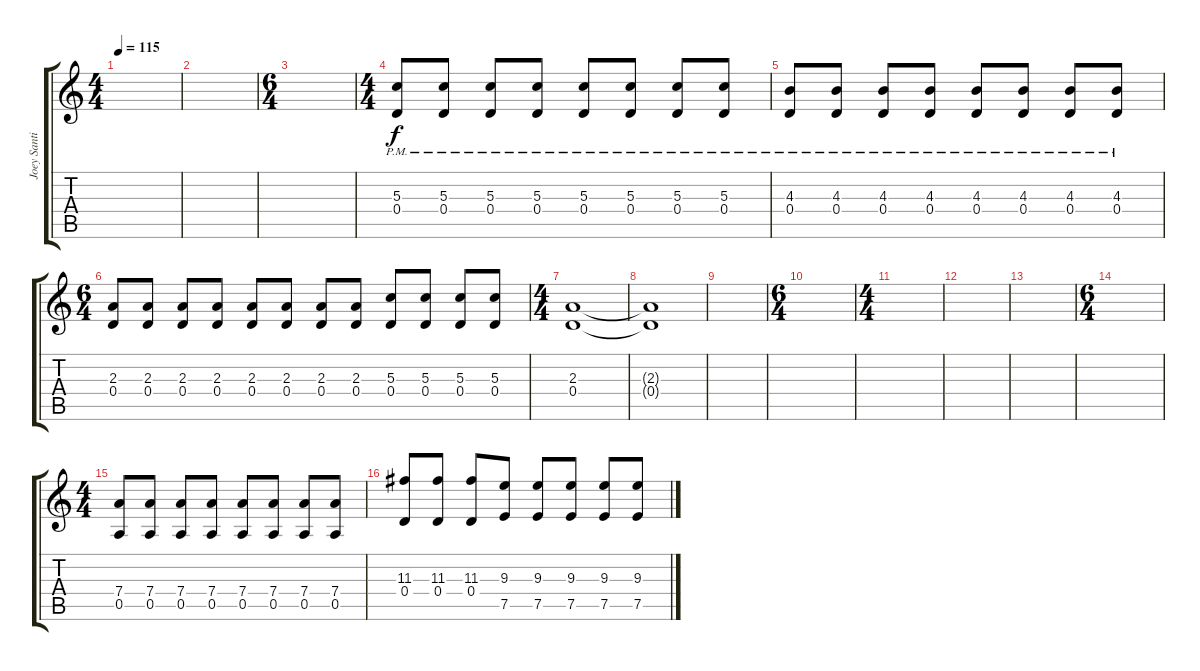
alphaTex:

\track ("Joey Santiago" "Joey Santi") {instrument overdrivenguitar}
\staff {score tabs}
\tuning (E4 B3 G3 D3 A2 E2) {hide}
\ts (4 4)
\tempo 115
\clef g2
\ks c
|
|
\ts (6 4)
|
\ts (4 4)
(5.3{pm} 0.4{pm}).8 (5.3{pm} 0.4{pm}).8 (5.3{pm} 0.4{pm}).8 (5.3{pm} 0.4{pm}).8 (5.3{pm} 0.4{pm}).8 (5.3{pm} 0.4{pm}).8 (5.3{pm} 0.4{pm}).8 (5.3{pm} 0.4{pm}).8 |
(4.3 0.4{pm}).8 (4.3 0.4{pm}).8 (4.3 0.4{pm}).8 (4.3 0.4{pm}).8 (4.3 0.4{pm}).8 (4.3 0.4{pm}).8 (4.3 0.4{pm}).8 (4.3 0.4{pm}).8 |
\ts (6 4)
(2.3 0.4).8 (2.3 0.4).8 (2.3 0.4).8 (2.3 0.4).8 (2.3 0.4).8 (2.3 0.4).8 (2.3 0.4).8 (2.3 0.4).8 (5.3 0.4).8 (5.3 0.4).8 (5.3 0.4).8 (5.3 0.4).8 |
\ts (4 4)
(2.3 0.4).1{volume 0} |
(2.3{t} 0.4{t}).1 |
|
\ts (6 4)
|
\ts (4 4)
|
|
|
\ts (6 4)
|
\ts (4 4)
\section ("" "")
(7.4 0.5).8 (7.4 0.5).8 (7.4 0.5).8 (7.4 0.5).8 (7.4 0.5).8 (7.4 0.5).8 (7.4 0.5).8 (7.4 0.5).8 |
(11.3 0.4).8 (11.3 0.4).8 (11.3 0.4).8 (9.3 7.5).8 (9.3 7.5).8 (9.3 7.5).8 (9.3 7.5).8 (9.3 7.5).8
